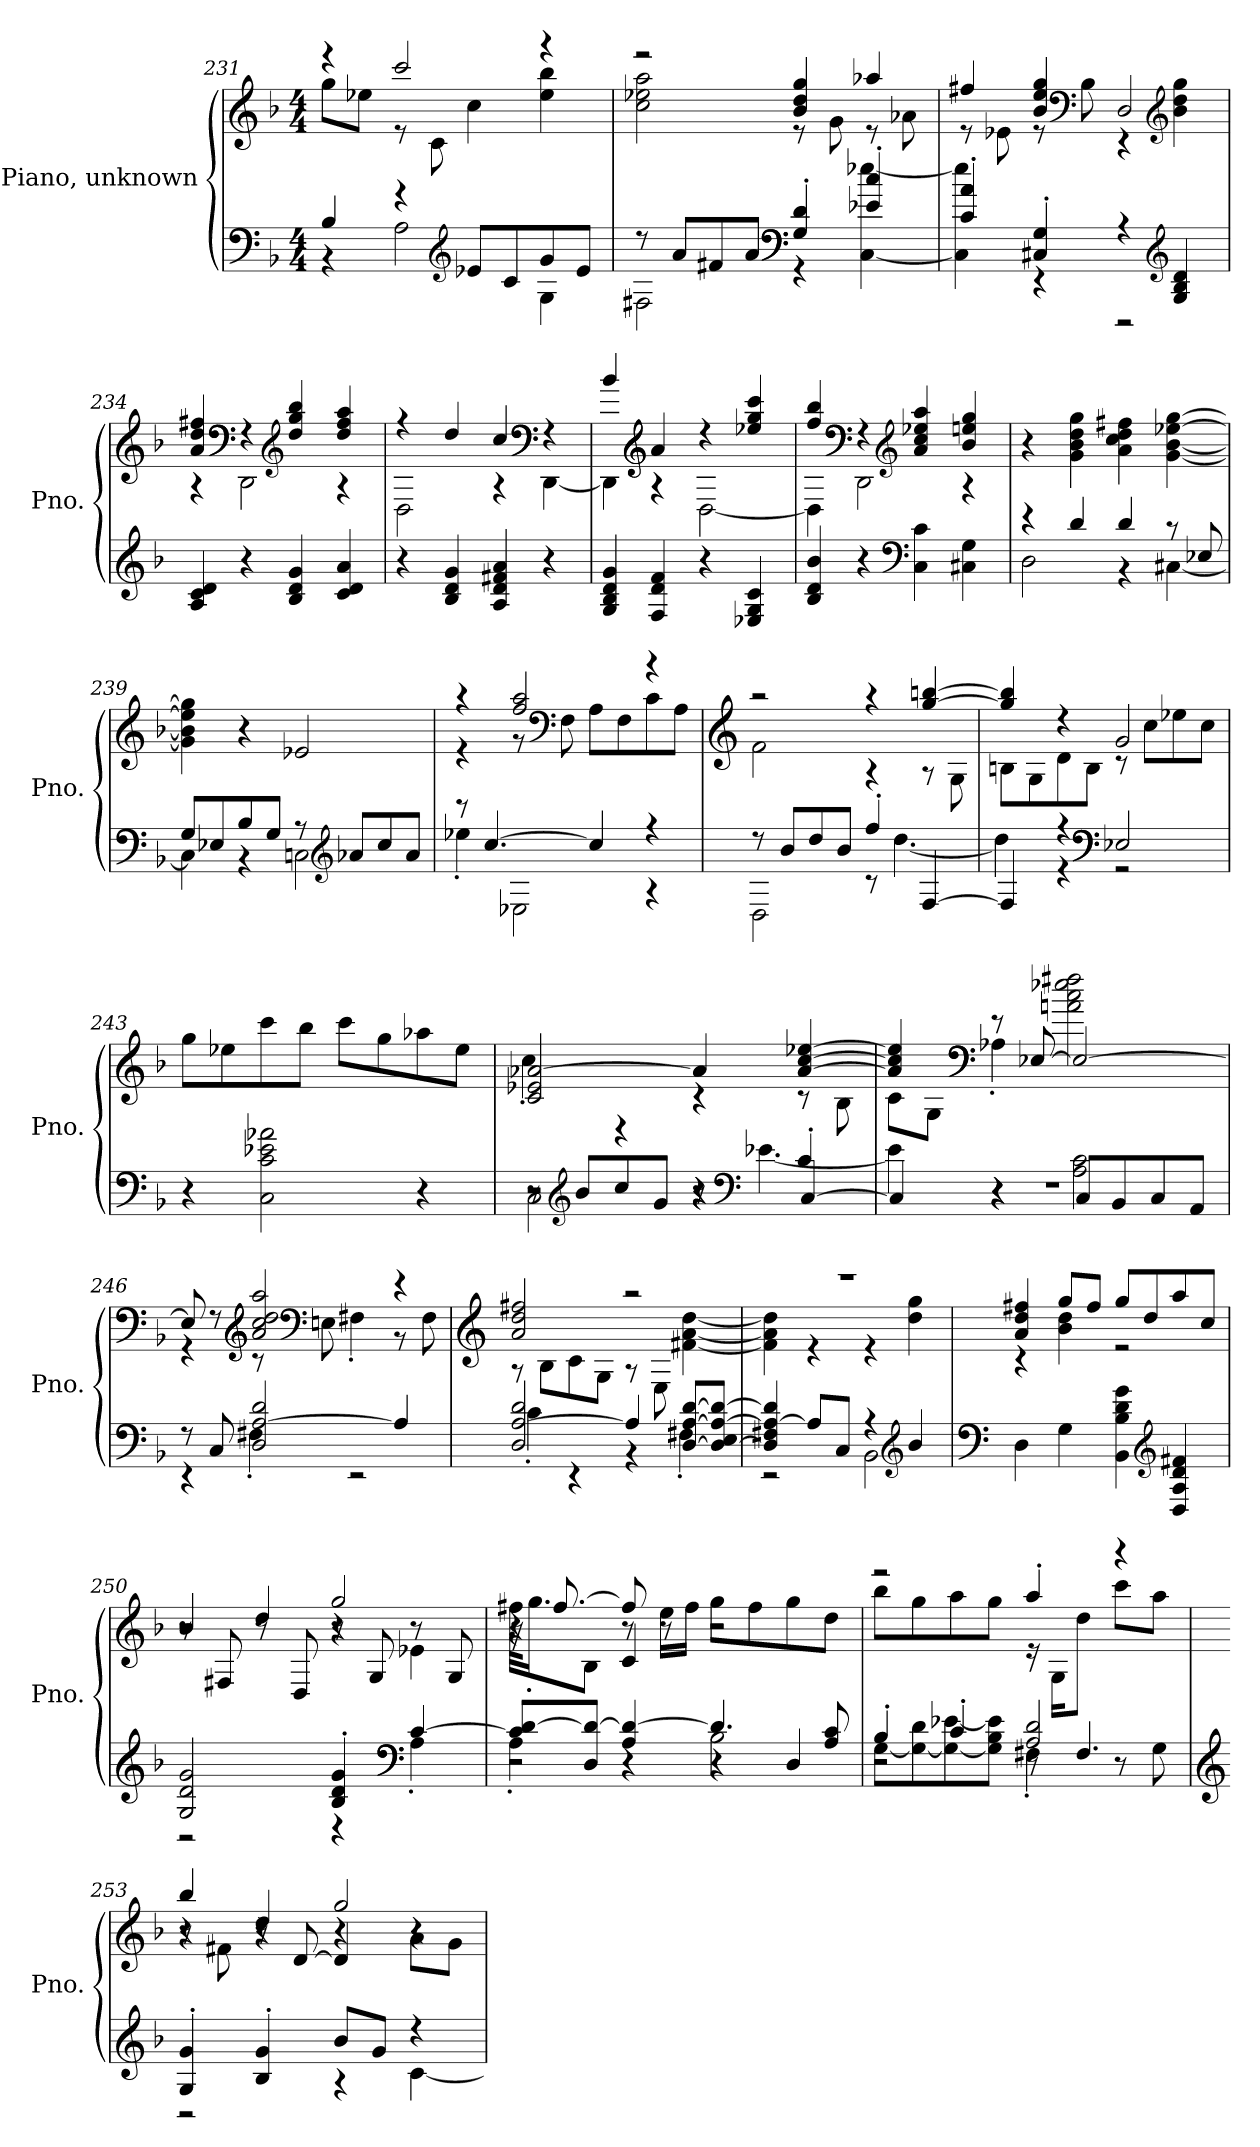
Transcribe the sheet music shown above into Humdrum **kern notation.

**kern	**kern
*part1	*part1
*staff2	*staff1
*I"Piano, unknown	*
*I'Pno.	*
*clefF4	*clefG2
*k[b-]	*k[b-]
*M4/4	*M4/4
=231	=231
*^	*^
4B-/	4r	4r	8gg\L
.	.	.	8ee-X\J
4r	2A\	2ccc/	8r
.	.	.	8c\
*clefG2	*	*	*
8e-X/L	.	.	4cc\
8c/	.	.	.
8g/	4G\	4r	4ee-\ 4bb-\
8e-/J	.	.	.
!!LO:LB:g=z	!!
=232	=232	=232	=232
8r	2F#X\	2r	2cc\ 2ee-X\ 2aa\
8a/L	.	.	.
8f#X/	.	.	.
8a/J	.	.	.
*clefF4	*	*	*
4G/' 4d/'	4r	4b-/ 4dd/ 4gg/	8r
.	.	.	8g\
4e-X/' 4cc/'	[4C\ [4ee-X\	4aa-X/	8r
.	.	.	8a-X\
=233	=233	=233	=233
4c/' 4a/'	4C\] 4ee-\]	4ff#X/	8r
.	.	.	8e-X\
4C#X/' 4G/'	4r	4b-/ 4ee/ 4gg/	8r
*	*	*clefF4	*
.	.	.	8B-\
4r	2r	2D/	4r
*clefG2	*	*clefG2	*
4G/ 4B-/ 4d/	.	.	4b-\ 4dd\ 4gg\
*v	*v	*	*
=234	=234	=234
4A/ 4c/ 4d/	4a/ 4dd/ 4ff#X/	4r
*	*clefF4	*
4r	4r	2DD\
*	*clefG2	*
4B-/ 4d/ 4g/	4dd/ 4gg/ 4bb-/	.
4c/ 4d/ 4a/	4dd/ 4ff#/ 4aa/	4r
=235	=235	=235
4r	4r	2D\
4B-/ 4d/ 4g/	4dd/	.
4A/ 4d/ 4f#X/ 4a/	4cc/	4r
*	*clefF4	*
4r	4r	[4DD\
!!LO:LB:g=z	!!
=236	=236	=236
4G/ 4B-/ 4d/ 4g/	4b-/	4DD\]
*	*clefG2	*
4F/ 4d/ 4f/	4a/	4r
4r	4r	[2D\
4E-X/ 4G/ 4c/	4ee-X/ 4gg/ 4ccc/	.
=237	=237	=237
4B-/ 4d/ 4b-/	4ff/ 4bb-/	4D\]
*	*clefF4	*
4r	4r	2DD\
*clefF4	*clefG2	*
4C\ 4c\	4a/ 4cc/ 4ee-X/ 4aa/	.
4C#X\ 4G\	4b-/ 4een/ 4gg/	4r
*	*v	*v
=238	=238
*^	*
4r	2D\	4r
4d/	.	4g\ 4b-\ 4dd\ 4gg\
4d/	4r	4a\ 4cc\ 4dd\ 4ff#X\
8r	[4C#X\	[4g\ [4b-\ [4ee-X\ [4gg\
8E-X/	.	.
=239	=239	=239
8G/L	4C#\]	4g\] 4b-\] 4ee-\] 4gg\]
8E-X/	.	.
8B-/	4r	4r
8G/J	.	.
8r	2Cn\	2e-X/
*clefG2	*	*
8a-X/L	.	.
8cc/	.	.
8a-/J	.	.
!!LO:LB:g=z
=240	=240	=240
*	*	*^
8r	4ee-X'\	4r	4r
[4.cc/	.	.	.
.	2E-X\	2ff/ 2aa/	8r
*	*	*clefF4	*
.	.	.	8F\
4cc/]	.	.	8A\L
.	.	.	8F\
4r	4r	4r	8c\
.	.	.	8A\J
=241	=241	=241	=241
*	*	*clefG2	*
8r	2D\	2r	2f\
8b-/L	.	.	.
8dd/	.	.	.
8b-/J	.	.	.
4ff'/	8r	4r	4r
.	[4.dd\	.	.
[4F/	.	[4gg/ [4bbn/	8r
.	.	.	8G\
=242	=242	=242	=242
4F/]	4dd\]	4gg/] 4bb/]	8Bn\L
.	.	.	8G\
4r	4r	4r	8d\
.	.	.	8B\J
*clefF4	*	*	*
2E-X/	2r	2g/	8r
.	.	.	8cc\L
.	.	.	8ee-X\
.	.	.	8cc\J
*v	*v	*	*
*	*v	*v
=243	=243
4r	8gg\L
.	8ee-X\
2C\ 2c\ 2e-X\ 2a-X\	8ccc\
.	8bb-\J
.	8ccc\L
.	8gg\
4r	8aa-X\
.	8ee-\J
!!LO:LB:g=z
=244	=244
*^	*^
*	*^	*	*
2r	2C\	8r	2c/ 2e-X/ [2a-X/	4cc'\
*clefG2	*	*	*	*
.	.	8b-/L	.	.
.	.	8cc/	.	4r
.	.	8g/J	.	.
4r	8r	4r	4a-/]	4r
*clefF4	*	*	*	*
.	[4.e-X\	.	.	.
4c'/	.	[4C/	[4a-/ [4cc/ [4ee-X/	8r
.	.	.	.	8B-\
=245	=245	=245	=245	=245
1r	4e-\]	4C/]	4a-/] 4cc/] 4ee-/]	8c\L
.	.	.	.	8G\J
*	*	*	*clefF4	*
.	4r	4r	8r	4A-X'\
.	.	.	[8E-X/	.
.	2A\ 2c\	8C/L	2E-/_	2an\ 2cc\ 2ee-X\ 2ff#X\
.	.	8BB-/	.	.
.	.	8C/	.	.
.	.	8AA/J	.	.
*	*v	*v	*	*
=246	=246	=246	=246
8r	4r	8E-/]	4r
8C/	.	8r	.
*	*	*clefG2	*
2D/ [2A/ 2d/	4F#X'\	2a/ 2cc/ 2dd/ 2aa/	8r
*	*	*clefF4	*
.	.	.	8En\
.	2r	.	4F#X'\
4A/]	.	4r	8r
.	.	.	8F#\
!!LO:LB:g=z	!!
=247	=247	=247	=247
*	*	*clefG2	*
2D/ [2A/ 2d/	4c'\	2a/ 2dd/ 2ff#X/	8r
.	.	.	8B-\L
.	4r	.	8c\
.	.	.	8G\J
4A/]	4r	2r	8r
.	.	.	8E\
[8D/ [8A/ [8d/L	4F#X'\	.	[4f#X\ [4a\ [4dd\
8D/_ 8E/ 8A/_ 8d/_J	.	.	.
=248	=248	=248	=248
4D/] 4F#X/ 4A/_ 4d/]	2r	1r	4f#\] 4a\] 4dd\]
8A/L]	.	.	4r
8C/J	.	.	.
4r	2BB-\	.	4r
*clefG2	*	*	*
4b-/	.	.	4dd\ 4gg\
*v	*v	*	*
=249	=249	=249
*clefF4	*	*
4D\	4a/ 4dd/ 4ff#X/	4r
4G\	8gg/L	4b-\ 4dd\
.	8ff#/J	.
4BB-\ 4B-\ 4d\ 4g\	8gg/L	2r
.	8dd/	.
*clefG2	*	*
4D/ 4A/ 4d/ 4f#X/	8aa/	.
.	8cc/J	.
=250	=250	=250
*^	*	*^
2G/ 2d/ 2g/	2r	4b-/	2r	8r
.	.	.	.	8F#X/
.	.	4dd/	.	8r
.	.	.	.	8D/
4B-/' 4d/' 4g/'	4r	2gg/	4r	8r
.	.	.	.	8G/
*clefF4	*	*	*	*
[4c/	4A'\	.	4e-X\	8r
.	.	.	.	8G/
!!LO:PB:g=z	!!	!!
=251	=251	=251	=251	=251
*	*^	*	*	*
8c/] [8d/L	4A'\	2r	16r	32ff#X\KLL	4r
.	.	.	.	16.gg'\J	.
.	.	.	[8.ff#/	.	.
8D/ 8d/_J	.	.	.	8B-\J	.
4A/ 4d/_	4r	.	8ff#/]	8r	4c/
.	.	.	8r	16ee\LL	.
.	.	.	.	16ff#\JJ	.
4.d/]	2B-\	4r	2r	8gg\L	2r
.	.	.	.	8ff#\	.
.	.	4D/	.	8gg\	.
8A/ 8c/	.	.	.	8dd\J	.
*	*	*	*	*v	*v
=252	=252	=252	=252	=252
4B-'/	[8G\L	2r	2r	8bb-\L
.	8G\_ 8d\	.	.	8gg\
4c'/	8G\_ [8e-X\	.	.	8aa\
.	8G\] 8B-\ 8e-\]J	.	.	8gg\J
2A/ 2d/	4F#X'\	8r	4aa'/	16r
.	.	.	.	16G\KL
.	.	4.F#/	.	8dd\J
.	8r	.	4r	8ccc\L
.	8G\	.	.	8aa\J
*v	*v	*v	*	*
*	*v	*v
=253	=253
*clefG2	*
*^	*^
*	*	*	*^
4G/' 4g/'	2r	4bb-/	8r	4r
.	.	.	8f#X\	.
4B-/' 4g/'	.	4dd/	4r	8r
.	.	.	.	[8d/
8b-/L	4r	2gg/	4r	4d/]
8g/J	.	.	.	.
4r	[4c\	.	8a\L	4r
.	.	.	8g\J	.
*v	*v	*	*	*
*	*v	*v	*v
=	=
*-	*-
